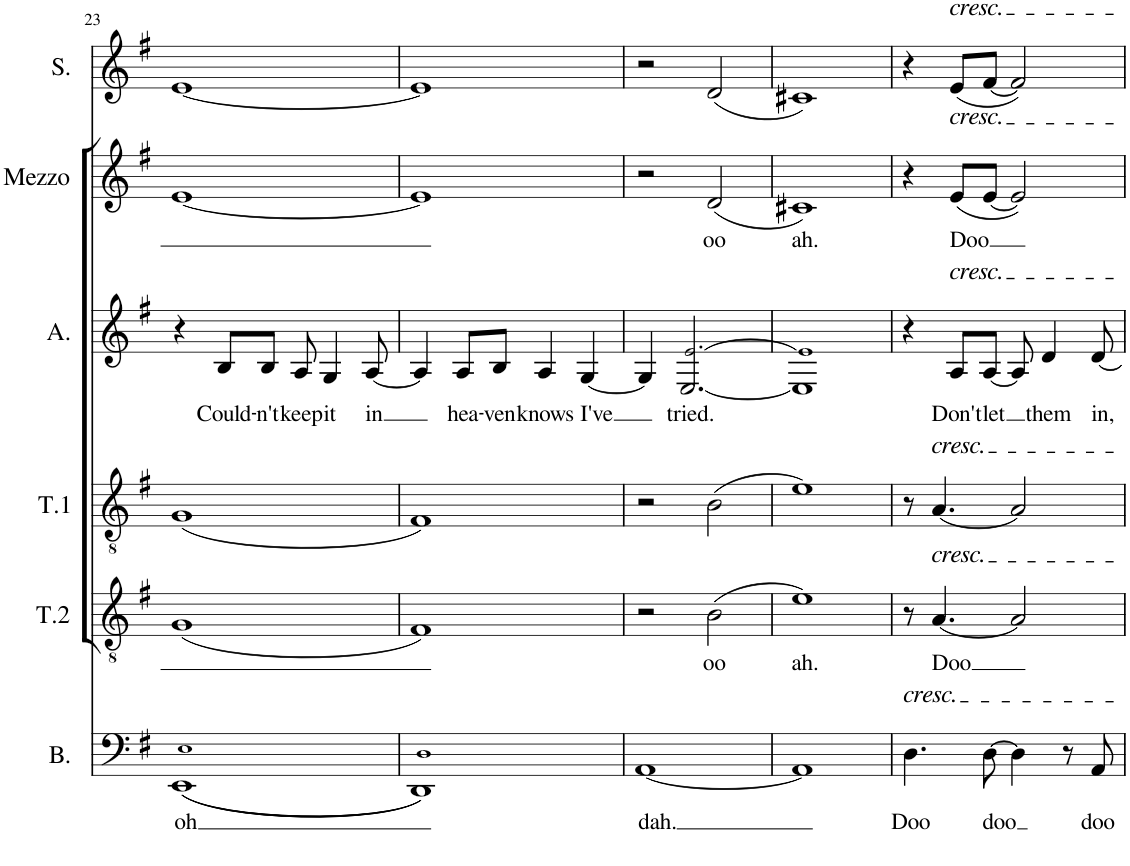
**kern	**text	**kern	**text	**kern	**kern	**text	**kern	**text	**kern
*part6	*part6	*part5	*part5	*part4	*part3	*part3	*part2	*part2	*part1
*staff6	*staff6	*staff5	*staff5	*staff4	*staff3	*staff3	*staff2	*staff2	*staff1
*I"Bass	*	*I"Tenor 2	*	*I"Tenor 1	*I"Alto	*	*I"Mezzosopran	*	*I"Sopran
*I'B.	*	*I'T.2	*	*I'T.1	*I'A.	*	*I'Mezzo	*	*I'S.
!!LO:PB:g=z
*clefF4	*	*clefGv2	*	*clefGv2	*clefG2	*	*clefG2	*	*clefG2
*k[f#]	*	*k[f#]	*	*k[f#]	*k[f#]	*	*k[f#]	*	*k[f#]
*M4/4	*	*M4/4	*	*M4/4	*M4/4	*	*M4/4	*	*M4/4
=23	=23	=23	=23	=23	=23	=23	=23	=23	=23
!	!LO:LY:b	!	!	!	!	!	!	!	!
((1EE 1E!	oh	(1G	.	(1G	4r	.	[1e	.	[1e
!	!	!	!	!	!	!LO:LY:b	!	!	!
.	.	.	.	.	8B/L	Could-	.	.	.
!	!	!	!	!	!	!LO:LY:b	!	!	!
.	.	.	.	.	8B/J	-n't	.	.	.
!	!	!	!	!	!	!LO:LY:b	!	!	!
.	.	.	.	.	8A/	keep	.	.	.
!	!	!	!	!	!	!LO:LY:b	!	!	!
.	.	.	.	.	4G/	it	.	.	.
!	!	!	!	!	!	!LO:LY:b	!	!	!
.	.	.	.	.	[8A/	in	.	.	.
=24	=24	=24	=24	=24	=24	=24	=24	=24	=24
1DD 1D!))	.	1F#)	.	1F#)	4A/]	.	1e]	.	1e]
!	!	!	!	!	!	!LO:LY:b	!	!	!
.	.	.	.	.	8A/L	hea-	.	.	.
!	!	!	!	!	!	!LO:LY:b	!	!	!
.	.	.	.	.	8B/J	-ven	.	.	.
!	!	!	!	!	!	!LO:LY:b	!	!	!
.	.	.	.	.	4A/	knows	.	.	.
!	!	!	!	!	!	!LO:LY:b	!	!	!
.	.	.	.	.	[4G/	I've	.	.	.
=25	=25	=25	=25	=25	=25	=25	=25	=25	=25
!	!LO:LY:b	!	!	!	!	!	!	!	!
[1AA	dah.	2r	.	2r	4G/]	.	2r	.	2r
!	!	!	!	!	!	!LO:LY:b	!	!	!
.	.	.	.	.	[2.E/ [2.e!/	tried.	.	.	.
!	!	!	!LO:LY:b	!	!	!	!	!LO:LY:b	!
.	.	(2B\	oo	(2B\	.	.	(2d/	oo	(2d/
=26	=26	=26	=26	=26	=26	=26	=26	=26	=26
!	!	!	!LO:LY:b	!	!	!	!	!LO:LY:b	!
1AA]	.	1e)	ah.	1e)	1E] 1e!]	.	1c#X)	ah.	1c#X)
=27	=27	=27	=27	=27	=27	=27	=27	=27	=27
!LO:TX:a:i:t=cresc.	!	!	!	!	!	!	!	!	!
!	!LO:LY:b	!	!	!	!	!	!	!	!
4.D\	Doo	8r	.	8r	4r	.	4r	.	4r
!	!	!	!	!LO:TX:a:i:t=cresc.	!	!	!	!	!
!	!	!LO:TX:a:i:t=cresc.	!	!	!	!	!	!	!
!	!	!	!LO:LY:b	!	!	!	!	!	!
.	.	[4.A/	Doo	[4.A/	.	.	.	.	.
!	!	!	!	!	!	!	!	!	!LO:TX:a:i:t=cresc.
!	!	!	!	!	!	!	!LO:TX:a:i:t=cresc.	!	!
!	!	!	!	!	!LO:TX:a:i:t=cresc.	!	!	!	!
!	!	!	!	!	!	!LO:LY:b	!	!LO:LY:b	!
.	.	.	.	.	8A/L	Don't	(8e/L	Doo	(8e/L
!	!LO:LY:b	!	!	!	!	!LO:LY:b	!	!	!
[8D\	doo	.	.	.	[8A/J	let	[8e/J	.	[8f#/J
4D\]	.	2A/]	.	2A/]	8A/]	.	2e/])	.	2f#/])
!	!	!	!	!	!	!LO:LY:b	!	!	!
.	.	.	.	.	4d/	them	.	.	.
8r	.	.	.	.	.	.	.	.	.
!	!LO:LY:b	!	!	!	!	!LO:LY:b	!	!	!
8AA/	doo	.	.	.	[8d/	in,	.	.	.
=	=	=	=	=	=	=	=	=	=
*-	*-	*-	*-	*-	*-	*-	*-	*-	*-
